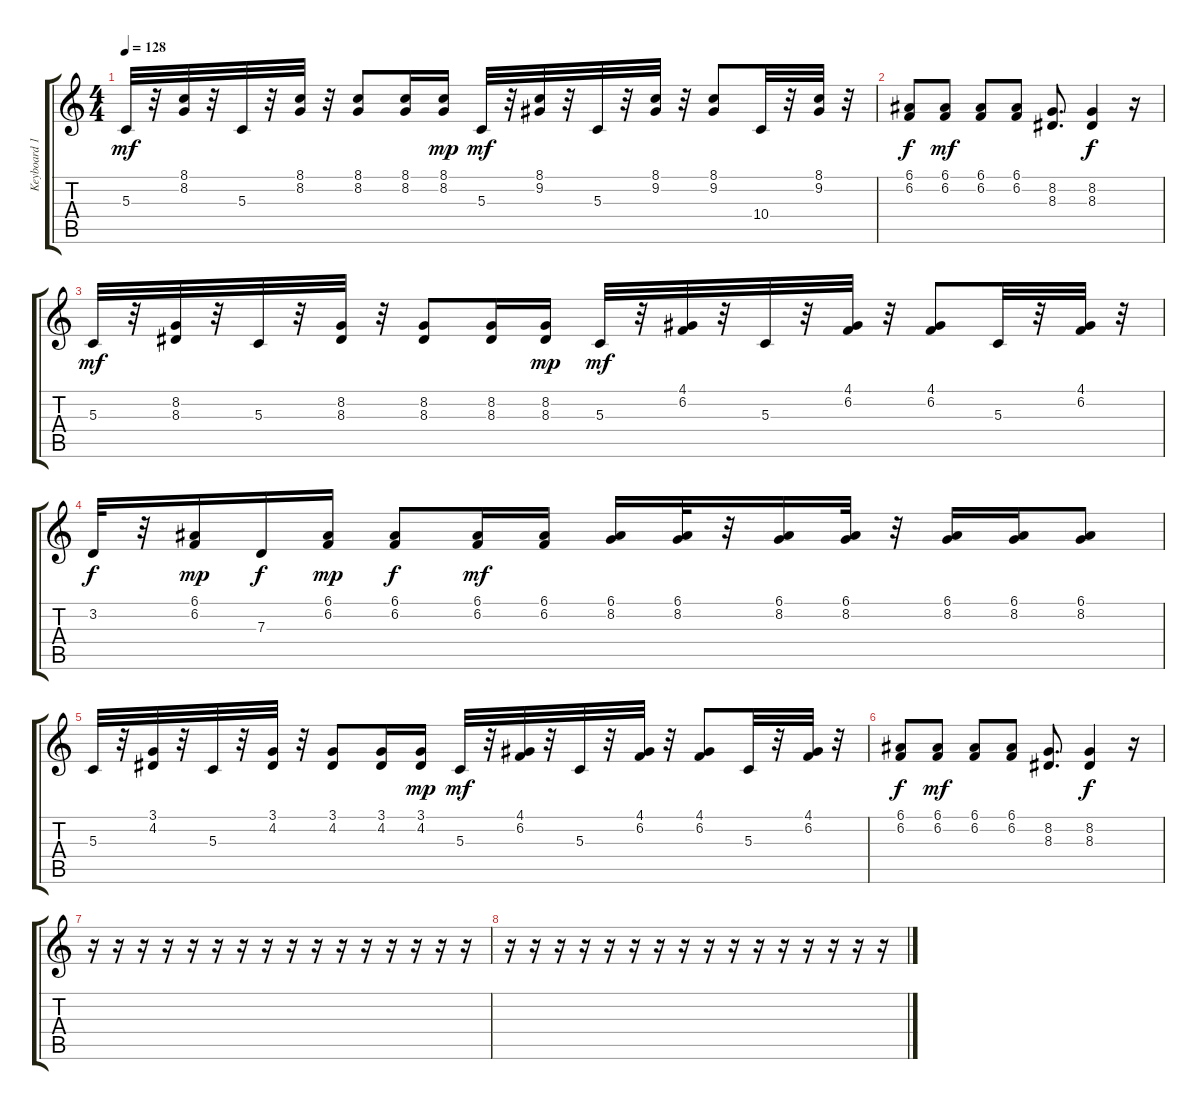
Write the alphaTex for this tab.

\track ("Keyboard 1" "Keyboard 1") {instrument brightacousticpiano}
\staff {score tabs}
\tuning (E4 B3 G3 D3 A2 E2) {hide}
\ts (4 4)
\tempo 128
\clef g2
\ks c
5.3.32{dy mf} r.32 (8.1 8.2).32 r.32 5.3.32 r.32 (8.1 8.2).32 r.32 (8.1 8.2).8 (8.1 8.2).16 (8.1 8.2).16{dy mp} 5.3.32{dy mf} r.32 (8.1 9.2).32 r.32 5.3.32 r.32 (8.1 9.2).32 r.32 (8.1 9.2).8 10.4.32 r.32 (8.1 9.2).32 r.32 |
(6.1 6.2).8{dy f} (6.1 6.2).8{dy mf} (6.1 6.2).8 (6.1 6.2).8 (8.2 8.3).8{d} (8.2 8.3).4{dy f} r.16 |
5.3.32{dy mf} r.32 (8.2 8.3).32 r.32 5.3.32 r.32 (8.2 8.3).32 r.32 (8.2 8.3).8 (8.2 8.3).16 (8.2 8.3).16{dy mp} 5.3.32{dy mf} r.32 (4.1 6.2).32 r.32 5.3.32 r.32 (4.1 6.2).32 r.32 (4.1 6.2).8 5.3.32 r.32 (4.1 6.2).32 r.32 |
3.2.32{dy f} r.32 (6.1 6.2).16{dy mp} 7.3.16{dy f} (6.1 6.2).16{dy mp} (6.1 6.2).8{dy f} (6.1 6.2).16{dy mf} (6.1 6.2).16 (6.1 8.2).16 (6.1 8.2).32 r.32 (6.1 8.2).16 (6.1 8.2).32 r.32 (6.1 8.2).16 (6.1 8.2).16 (6.1 8.2).8 |
5.3.32 r.32 (3.1 4.2).32 r.32 5.3.32 r.32 (3.1 4.2).32 r.32 (3.1 4.2).8 (3.1 4.2).16 (3.1 4.2).16{dy mp} 5.3.32{dy mf} r.32 (4.1 6.2).32 r.32 5.3.32 r.32 (4.1 6.2).32 r.32 (4.1 6.2).8 5.3.32 r.32 (4.1 6.2).32 r.32 |
(6.1 6.2).8{dy f} (6.1 6.2).8{dy mf} (6.1 6.2).8 (6.1 6.2).8 (8.2 8.3).8{d} (8.2 8.3).4{dy f} r.16 |
r.16{instrument synthbass2} r.16 r.16 r.16 r.16 r.16 r.16 r.16 r.16 r.16 r.16 r.16 r.16 r.16 r.16 r.16 |
r.16 r.16 r.16 r.16 r.16 r.16 r.16 r.16 r.16 r.16 r.16 r.16 r.16 r.16 r.16 r.16
